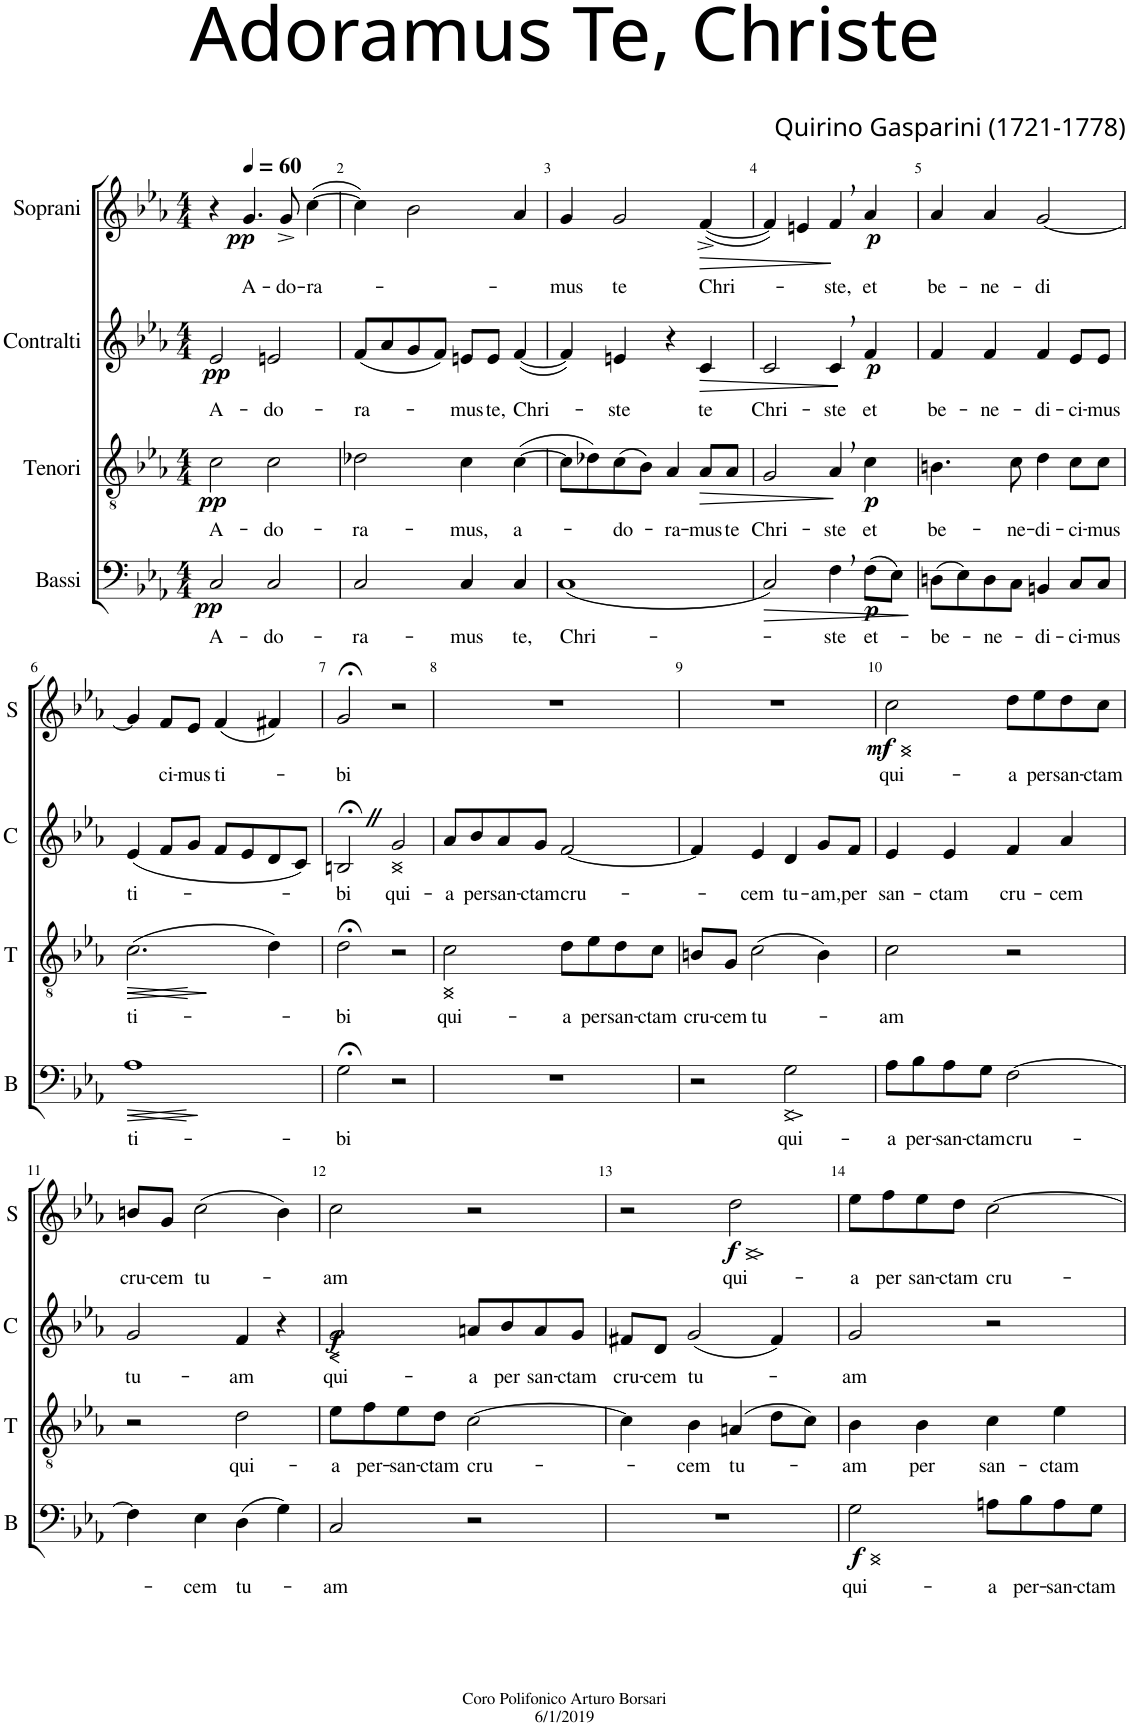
**kern	**text	**dynam	**kern	**text	**dynam	**kern	**text	**dynam	**kern	**text	**dynam
*part4	*part4	*part4	*part3	*part3	*part3	*part2	*part2	*part2	*part1	*part1	*part1
*staff4	*staff4	*staff4	*staff3	*staff3	*staff3	*staff2	*staff2	*staff2	*staff1	*staff1	*staff1
*I"Bassi	*	*	*I"Tenori	*	*	*I"Contralti	*	*	*I"Soprani	*	*
*I'B	*	*	*I'T	*	*	*I'C	*	*	*I'S	*	*
*clefF4	*	*	*clefGv2	*	*	*clefG2	*	*	*clefG2	*	*
*	*	*	*	*	*	*	*	*	*Trd1c2	*	*
*k[b-e-a-]	*	*	*k[b-e-a-]	*	*	*k[b-e-a-]	*	*	*k[b-e-a-]	*	*
*M4/4	*	*	*M4/4	*	*	*M4/4	*	*	*M4/4	*	*
=1	=1	=1	=1	=1	=1	=1	=1	=1	=1	=1	=1
!	!LO:LY:b	!LO:DY:b	!	!LO:LY:b	!LO:DY:b	!	!LO:LY:b	!LO:DY:b	!	!	!
2C/	A-	pp	2c\	A-	pp	2e-/	A-	pp	4r	.	.
*	*	*	*	*	*	*	*	*	*MM60	*	*
!	!	!	!	!	!	!	!	!	!	!LO:LY:b	!LO:DY:b
.	.	.	.	.	.	.	.	.	4.g/	A-	pp
!	!LO:LY:b	!	!	!LO:LY:b	!	!	!LO:LY:b	!	!	!	!
2C/	-do-	.	2c\	-do-	.	2en/	-do-	.	.	.	.
!	!	!	!	!	!	!	!	!	!	!LO:LY:b	!
.	.	.	.	.	.	.	.	.	8g^/	-do-	.
!	!	!	!	!	!	!	!	!	!	!LO:LY:b	!
.	.	.	.	.	.	.	.	.	([4cc\	-ra-	.
=2	=2	=2	=2	=2	=2	=2	=2	=2	=2	=2	=2
!	!LO:LY:b	!	!	!LO:LY:b	!	!	!LO:LY:b	!	!	!	!
2C/	-ra-	.	2d-X\	-ra-	.	(8f/L	-ra-	.	4cc\])	.	.
.	.	.	.	.	.	8a-/	.	.	.	.	.
.	.	.	.	.	.	8g/	.	.	2b-\	.	.
.	.	.	.	.	.	8f/J)	.	.	.	.	.
!	!LO:LY:b	!	!	!LO:LY:b	!	!	!LO:LY:b	!	!	!	!
4C/	-mus	.	4c\	-mus,	.	8en/L	-mus	.	.	.	.
!	!	!	!	!	!	!	!LO:LY:b	!	!	!	!
.	.	.	.	.	.	8e/J	te,	.	.	.	.
!	!LO:LY:b	!	!	!LO:LY:b	!	!	!LO:LY:b	!	!	!	!
4C/	te,	.	([4c\	a-	.	([4f/	Chri-	.	4a-/	.	.
=3	=3	=3	=3	=3	=3	=3	=3	=3	=3	=3	=3
!	!LO:LY:b	!	!	!	!	!	!	!	!	!LO:LY:b	!
(1C	Chri-	.	8c\L]	.	.	4f/])	.	.	4g/	-mus	.
.	.	.	8d-X\)	.	.	.	.	.	.	.	.
!	!	!	!	!LO:LY:b	!	!	!LO:LY:b	!	!	!LO:LY:b	!
.	.	.	(8c\	-do-	.	4en/	-ste	.	2g/	te	.
.	.	.	8B-\J)	.	.	.	.	.	.	.	.
!	!	!	!	!LO:LY:b	!	!	!	!	!	!	!
.	.	.	4A-/	-ra-	.	4r	.	.	.	.	.
!	!	!	!	!LO:LY:b	!LO:HP:b	!	!LO:LY:b	!LO:HP:b	!	!LO:LY:b	!LO:HP:b
.	.	.	8A-/L	-mus	>	4c/	te	>	([4f^/	Chri-	>
!	!	!	!	!LO:LY:b	!	!	!	!	!	!	!
.	.	.	8A-/J	te	.	.	.	.	.	.	.
.	.	.	.	.	]	.	.	]	.	.	]
=4	=4	=4	=4	=4	=4	=4	=4	=4	=4	=4	=4
!	!	!LO:HP:b	!	!LO:LY:b	!	!	!LO:LY:b	!	!	!	!
2C/)	.	>	2G/	Chri-	.	2c/	Chri-	.	4f/])	.	.
.	.	.	.	.	.	.	.	.	4en/	.	.
!	!LO:LY:b	!	!	!LO:LY:b	!	!	!LO:LY:b	!	!	!LO:LY:b	!
4F,\	-ste	.	4A-,/	-ste	.	4c,/	-ste	.	4f,/	-ste,	.
!	!LO:LY:b	!LO:DY:b	!	!LO:LY:b	!LO:DY:b	!	!LO:LY:b	!LO:DY:b	!	!LO:LY:b	!LO:DY:b
(8F\L	et-	p	4c\	et	p	4f/	et	p	4a-/	et	p
8E-\J)	.	.	.	.	.	.	.	.	.	.	.
.	.	]	.	.	.	.	.	.	.	.	.
=5	=5	=5	=5	=5	=5	=5	=5	=5	=5	=5	=5
!	!LO:LY:b	!	!	!LO:LY:b	!	!	!LO:LY:b	!	!	!LO:LY:b	!
(8Dn\L	-be-	.	4.Bn\	be-	.	4f/	be-	.	4a-/	be-	.
8E-\)	.	.	.	.	.	.	.	.	.	.	.
!	!LO:LY:b	!	!	!	!	!	!LO:LY:b	!	!	!LO:LY:b	!
8D\	-ne-	.	.	.	.	4f/	-ne-	.	4a-/	-ne-	.
!	!	!	!	!LO:LY:b	!	!	!	!	!	!	!
8C\J	.	.	8c\	-ne-	.	.	.	.	.	.	.
!	!LO:LY:b	!	!	!LO:LY:b	!	!	!LO:LY:b	!	!	!LO:LY:b	!
4BBn/	-di-	.	4d\	-di-	.	4f/	-di-	.	[2g/	-di	.
!	!LO:LY:b	!	!	!LO:LY:b	!	!	!LO:LY:b	!	!	!	!
8C/L	-ci-	.	8c\L	-ci-	.	8e-/L	-ci-	.	.	.	.
!	!LO:LY:b	!	!	!LO:LY:b	!	!	!LO:LY:b	!	!	!	!
8C/J	-mus	.	8c\J	-mus	.	8e-/J	-mus	.	.	.	.
!!LO:LB:g=z
=6	=6	=6	=6	=6	=6	=6	=6	=6	=6	=6	=6
!	!LO:LY:b	!LO:HP:b	!	!	!	!	!	!	!	!	!
!	!	!LO:HP:n=1:b	!	!LO:LY:b	!LO:HP:b	!	!LO:LY:b	!	!	!	!
1A-	ti-	< >	(2.c\	ti-	<	(4e-/	ti-	.	4g/]	.	.
!	!	!	!	!	!	!	!	!	!	!LO:LY:b	!
.	.	.	.	.	.	8f/L	.	.	8f/L	ci-	.
!	!	!	!	!	!	!	!	!	!	!LO:LY:b	!
.	.	.	.	.	.	8g/J	.	.	8e-/J	-mus	.
!	!	!	!	!	!	!	!	!	!	!LO:LY:b	!
.	.	.	.	.	.	8f/L	.	.	(4f/	ti-	.
.	.	.	.	.	.	8e-/	.	.	.	.	.
!	!	!	!	!	!LO:HP:b	!	!	!	!	!	!
.	.	.	4d\)	.	>	8d/	.	.	4f#X/)	.	.
.	.	.	.	.	.	8c/J)	.	.	.	.	.
.	.	[	.	.	[ ]	.	.	.	.	.	.
=7	=7	=7	=7	=7	=7	=7	=7	=7	=7	=7	=7
!	!LO:LY:b	!	!	!LO:LY:b	!	!	!LO:LY:b	!	!	!LO:LY:b	!
2G;<\	-bi	.	2d;<\	-bi	.	2Bn;<Z/	-bi	.	2g;</	-bi	.
!	!	!	!	!	!	!	!LO:LY:b	!LO:HP:b	!	!	!
!	!	!	!	!	!	!	!	!LO:HP:n=1:b	!	!	!
2r	.	]	2r	.	.	2g/	qui-	< >	2r	.	.
.	.	.	.	.	.	.	.	[	.	.	.
=8	=8	=8	=8	=8	=8	=8	=8	=8	=8	=8	=8
!	!	!	!	!LO:LY:b	!LO:HP:b	!	!LO:LY:b	!	!	!	!
1r	.	.	2c\	qui-	>	8a-/L	-a	.	1r	.	.
!	!	!	!	!	!	!	!LO:LY:b	!	!	!	!
.	.	.	.	.	.	8b-/	per	]	.	.	.
!	!	!	!	!	!	!	!LO:LY:b	!	!	!	!
.	.	.	.	.	.	8a-/	san-	.	.	.	.
!	!	!	!	!	!	!	!LO:LY:b	!	!	!	!
.	.	.	.	.	.	8g/J	-ctam	.	.	.	.
!	!	!	!	!LO:LY:b	!LO:HP:b	!	!LO:LY:b	!	!	!	!
.	.	.	8d\L	-a	<	[2f/	cru-	.	.	.	.
!	!	!	!	!LO:LY:b	!	!	!	!	!	!	!
.	.	.	8e-\	per	.	.	.	.	.	.	.
!	!	!	!	!LO:LY:b	!	!	!	!	!	!	!
.	.	.	8d\	san-	.	.	.	.	.	.	.
!	!	!	!	!LO:LY:b	!	!	!	!	!	!	!
.	.	.	8c\J	-ctam	.	.	.	.	.	.	.
.	.	.	.	.	] [	.	.	.	.	.	.
=9	=9	=9	=9	=9	=9	=9	=9	=9	=9	=9	=9
!	!	!	!	!LO:LY:b	!	!	!	!	!	!	!
2r	.	.	8Bn/L	cru-	.	4f/]	.	.	1r	.	.
!	!	!	!	!LO:LY:b	!	!	!	!	!	!	!
.	.	.	8G/J	-cem	.	.	.	.	.	.	.
!	!	!	!	!LO:LY:b	!	!	!LO:LY:b	!	!	!	!
.	.	.	(2c\	tu-	.	4e-/	-cem	.	.	.	.
!	!LO:LY:b	!LO:HP:b	!	!	!	!	!	!	!	!	!
!	!	!LO:HP:n=1:b	!	!	!	!	!LO:LY:b	!	!	!	!
2G\	qui-	< >	.	.	.	4d/	tu-	.	.	.	.
!	!	!	!	!	!	!	!LO:LY:b	!	!	!	!
.	.	.	4B\)	.	.	8g/L	-am,	.	.	.	.
!	!	!	!	!	!	!	!LO:LY:b	!	!	!	!
.	.	.	.	.	.	8f/J	per	.	.	.	.
.	.	[	.	.	.	.	.	.	.	.	.
=10	=10	=10	=10	=10	=10	=10	=10	=10	=10	=10	=10
!	!LO:LY:b	!	!	!LO:LY:b	!	!	!LO:LY:b	!	!	!LO:LY:b	!LO:HP:b
!	!	!	!	!	!	!	!	!	!	!	!LO:DY:n=1:b
8A-\L	-a	.	2c\	-am	.	4e-/	san-	.	2cc\	qui-	< mf
!	!LO:LY:b	!	!	!	!	!	!	!	!	!	!
8B-\	per-	]	.	.	.	.	.	.	.	.	.
!	!LO:LY:b	!	!	!	!	!	!LO:LY:b	!	!	!	!
8A-\	-san-	.	.	.	.	4e-/	-ctam	.	.	.	.
!	!LO:LY:b	!	!	!	!	!	!	!	!	!	!
8G\J	-ctam	.	.	.	.	.	.	.	.	.	.
!	!LO:LY:b	!	!	!	!	!	!LO:LY:b	!	!	!LO:LY:b	!LO:HP:b
[2F\	cru-	.	2r	.	.	4f/	cru-	.	8dd\L	-a	>
!	!	!	!	!	!	!	!	!	!	!LO:LY:b	!
.	.	.	.	.	.	.	.	.	8ee-\	per	.
!	!	!	!	!	!	!	!LO:LY:b	!	!	!LO:LY:b	!
.	.	.	.	.	.	4a-/	-cem	.	8dd\	san-	.
!	!	!	!	!	!	!	!	!	!	!LO:LY:b	!
.	.	.	.	.	.	.	.	.	8cc\J	-ctam	.
.	.	.	.	.	.	.	.	.	.	.	[ ]
!!LO:LB:g=z
=11	=11	=11	=11	=11	=11	=11	=11	=11	=11	=11	=11
!	!	!	!	!	!	!	!LO:LY:b	!	!	!LO:LY:b	!
4F\]	.	.	2r	.	.	2g/	tu-	.	8bn/L	cru-	.
!	!	!	!	!	!	!	!	!	!	!LO:LY:b	!
.	.	.	.	.	.	.	.	.	8g/J	-cem	.
!	!LO:LY:b	!	!	!	!	!	!	!	!	!LO:LY:b	!
4E-\	-cem	.	.	.	.	.	.	.	(2cc\	tu-	.
!	!LO:LY:b	!	!	!LO:LY:b	!	!	!LO:LY:b	!	!	!	!
(4D\	tu-	.	2d\	qui-	.	4f/	-am	.	.	.	.
4G\)	.	.	.	.	.	4r	.	.	4b\)	.	.
=12	=12	=12	=12	=12	=12	=12	=12	=12	=12	=12	=12
!	!LO:LY:b	!	!	!LO:LY:b	!	!	!LO:LY:b	!LO:HP:b	!	!LO:LY:b	!
!	!	!	!	!	!	!	!	!LO:DY:n=1:b	!	!	!
2C/	-am	.	8e-\L	-a	.	2g/	qui-	< f	2cc\	-am	.
!	!	!	!	!LO:LY:b	!	!	!	!	!	!	!
.	.	.	8f\	per-	.	.	.	.	.	.	.
!	!	!	!	!LO:LY:b	!	!	!	!	!	!	!
.	.	.	8e-\	-san-	.	.	.	.	.	.	.
!	!	!	!	!LO:LY:b	!	!	!	!	!	!	!
.	.	.	8d\J	-ctam	.	.	.	.	.	.	.
!	!	!	!	!LO:LY:b	!	!	!LO:LY:b	!LO:HP:b	!	!	!
2r	.	.	[2c\	cru-	.	8an/L	-a	>	2r	.	.
!	!	!	!	!	!	!	!LO:LY:b	!	!	!	!
.	.	.	.	.	.	8b-/	per	.	.	.	.
!	!	!	!	!	!	!	!LO:LY:b	!	!	!	!
.	.	.	.	.	.	8a/	san-	.	.	.	.
!	!	!	!	!	!	!	!LO:LY:b	!	!	!	!
.	.	.	.	.	.	8g/J	-ctam	.	.	.	.
.	.	.	.	.	.	.	.	[ ]	.	.	.
=13	=13	=13	=13	=13	=13	=13	=13	=13	=13	=13	=13
!	!	!	!	!	!	!	!LO:LY:b	!	!	!	!
1r	.	.	4c\]	.	.	8f#X/L	cru-	.	2r	.	.
!	!	!	!	!	!	!	!LO:LY:b	!	!	!	!
.	.	.	.	.	.	8d/J	-cem	.	.	.	.
!	!	!	!	!LO:LY:b	!	!	!LO:LY:b	!	!	!	!
.	.	.	4B-\	-cem	.	(2g/	tu-	.	.	.	.
!	!	!	!	!LO:LY:b	!	!	!	!	!	!LO:LY:b	!LO:HP:b
!	!	!	!	!	!	!	!	!	!	!	!LO:HP:n=1:b
!	!	!	!	!	!	!	!	!	!	!	!LO:DY:n=1:b
.	.	.	(4An/	tu-	.	.	.	.	2dd\	qui-	< > f
.	.	.	8d\L	.	.	4f#/)	.	.	.	.	.
.	.	.	8c\J)	.	.	.	.	.	.	.	.
.	.	.	.	.	.	.	.	.	.	.	[
=14	=14	=14	=14	=14	=14	=14	=14	=14	=14	=14	=14
!	!LO:LY:b	!LO:HP:b	!	!LO:LY:b	!	!	!LO:LY:b	!	!	!LO:LY:b	!
!	!	!LO:DY:n=1:b	!	!	!	!	!	!	!	!	!
2G\	qui-	< f	4B-\	-am	.	2g/	-am	.	8ee-\L	-a	.
!	!	!	!	!	!	!	!	!	!	!LO:LY:b	!
.	.	.	.	.	.	.	.	.	8ff\	per	]
!	!	!	!	!LO:LY:b	!	!	!	!	!	!LO:LY:b	!
.	.	.	4B-\	per	.	.	.	.	8ee-\	san-	.
!	!	!	!	!	!	!	!	!	!	!LO:LY:b	!
.	.	.	.	.	.	.	.	.	8dd\J	-ctam	.
!	!LO:LY:b	!LO:HP:b	!	!LO:LY:b	!	!	!	!	!	!LO:LY:b	!
8An\L	-a	>	4c\	san-	.	2r	.	.	[2cc\	cru-	.
!	!LO:LY:b	!	!	!	!	!	!	!	!	!	!
8B-\	per-	.	.	.	.	.	.	.	.	.	.
!	!LO:LY:b	!	!	!LO:LY:b	!	!	!	!	!	!	!
8A\	-san-	.	4e-\	-ctam	.	.	.	.	.	.	.
!	!LO:LY:b	!	!	!	!	!	!	!	!	!	!
8G\J	-ctam	.	.	.	.	.	.	.	.	.	.
.	.	[ ]	.	.	.	.	.	.	.	.	.
=	=	=	=	=	=	=	=	=	=	=	=
*-	*-	*-	*-	*-	*-	*-	*-	*-	*-	*-	*-
